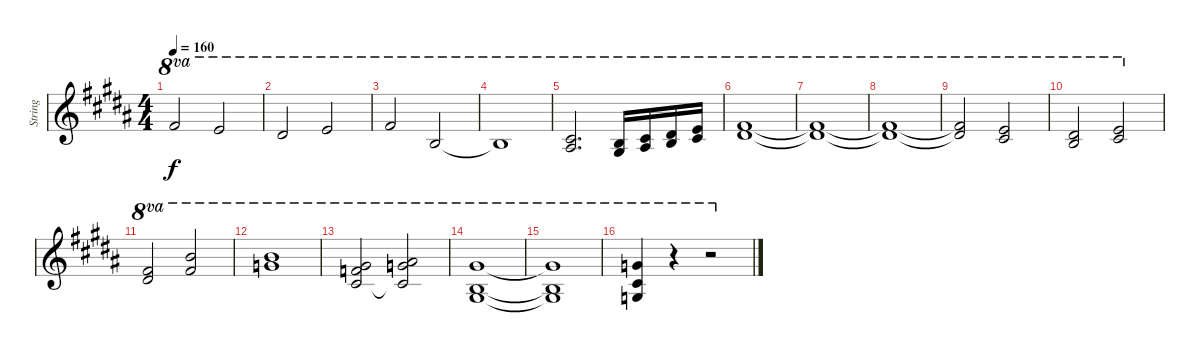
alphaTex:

\track ("String" "String") {instrument stringensemble1}
\staff {score}
\tuning (E4 B3 G3 D3 A2 E2 B1) {hide}
\ts (4 4)
\tempo 160
\clef g2
\ks b
14.1{t}.2{ot 8va dy f} 12.1.2{ot 8va} |
11.1.2{ot 8va} 12.1.2{ot 8va} |
14.1.2{ot 8va} 7.1.2{ot 8va} |
7.1{t}.1{ot 8va} |
(9.1 11.2).2{d ot 8va} (7.1 9.2).16{ot 8va} (9.1 11.2).16{ot 8va} (11.1 12.2).16{ot 8va} (12.1 14.2).16{ot 8va} |
(14.1 16.2).1{ot 8va} |
(14.1{t} 16.2{t}).1{ot 8va} |
(14.1{t} 16.2{t}).1{ot 8va} |
(14.1{t} 16.2{t}).2{ot 8va} (12.1 14.2).2{ot 8va} |
(11.1 12.2).2{ot 8va} (12.1 14.2).2{ot 8va} |
(14.1 16.2).2{ot 8va} (19.1 19.2).2{ot 8va} |
(19.1 20.2).1{ot 8va} |
(9.1 18.2 25.3).2{ot 8va} (9.1{t} 20.2 27.3).2{ot 8va} |
(16.1 12.2 13.3).1{ot 8va} |
(16.1{t} 12.2{t} 13.3{t}).1{ot 8va} |
(3.1 20.2 18.3).4{ot 8va} r.4{ot 8va} r.2{ot 8va}
